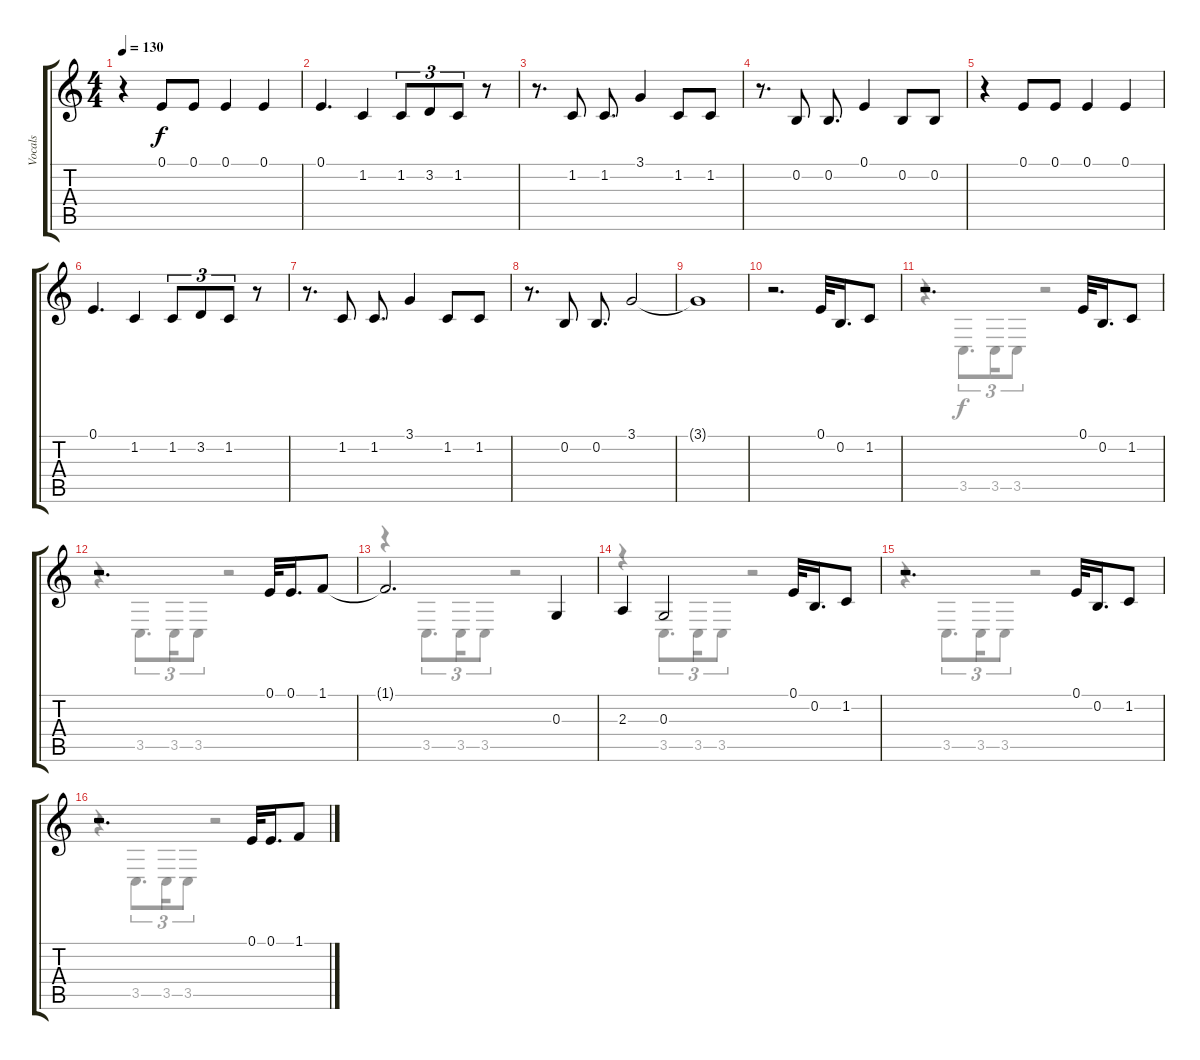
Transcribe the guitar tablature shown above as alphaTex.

\track ("Vocals" "Vocals") {instrument clarinet}
\staff {score tabs}
\tuning (E4 B3 G3 D3 A2 E2) {hide}
\voice
\ts (4 4)
\tempo 130
\clef g2
\ks c
r.4{dy f} 0.1.8 0.1.8 0.1.4 0.1.4 |
0.1.4{d} 1.2.4 1.2.8{tu (3 2)} 3.2.8{tu (3 2)} 1.2.8{tu (3 2)} r.8 |
r.8{d} 1.2.8 1.2.8{d} 3.1.4 1.2.8 1.2.8 |
r.8{d} 0.2.8 0.2.8{d} 0.1.4 0.2.8 0.2.8 |
r.4 0.1.8 0.1.8 0.1.4 0.1.4 |
0.1.4{d} 1.2.4 1.2.8{tu (3 2)} 3.2.8{tu (3 2)} 1.2.8{tu (3 2)} r.8 |
r.8{d} 1.2.8 1.2.8{d} 3.1.4 1.2.8 1.2.8 |
r.8{d} 0.2.8 0.2.8{d} 3.1.2 |
3.1{t}.1 |
r.2{d} 0.1.32 0.2.16{d} 1.2.8 |
r.2{d} 0.1.32 0.2.16{d} 1.2.8 |
r.2{d} 0.1.32 0.1.16{d} 1.1.8 |
1.1{t}.2{d} 0.3.4 |
2.3.4 0.3.2 0.1.32 0.2.16{d} 1.2.8 |
r.2{d} 0.1.32 0.2.16{d} 1.2.8 |
r.2{d} 0.1.32 0.1.16{d} 1.1.8
\voice
\clef g2
\ottava regular
\simile none
\ks c
|
|
|
|
|
|
|
|
|
|
r.4 3.5.8{d tu (3 2)} 3.5.16{tu (3 2)} 3.5.8{tu (3 2)} r.2 |
r.4 3.5.8{d tu (3 2)} 3.5.16{tu (3 2)} 3.5.8{tu (3 2)} r.2 |
r.4 3.5.8{d tu (3 2)} 3.5.16{tu (3 2)} 3.5.8{tu (3 2)} r.2 |
r.4 3.5.8{d tu (3 2)} 3.5.16{tu (3 2)} 3.5.8{tu (3 2)} r.2 |
r.4 3.5.8{d tu (3 2)} 3.5.16{tu (3 2)} 3.5.8{tu (3 2)} r.2 |
r.4 3.5.8{d tu (3 2)} 3.5.16{tu (3 2)} 3.5.8{tu (3 2)} r.2
